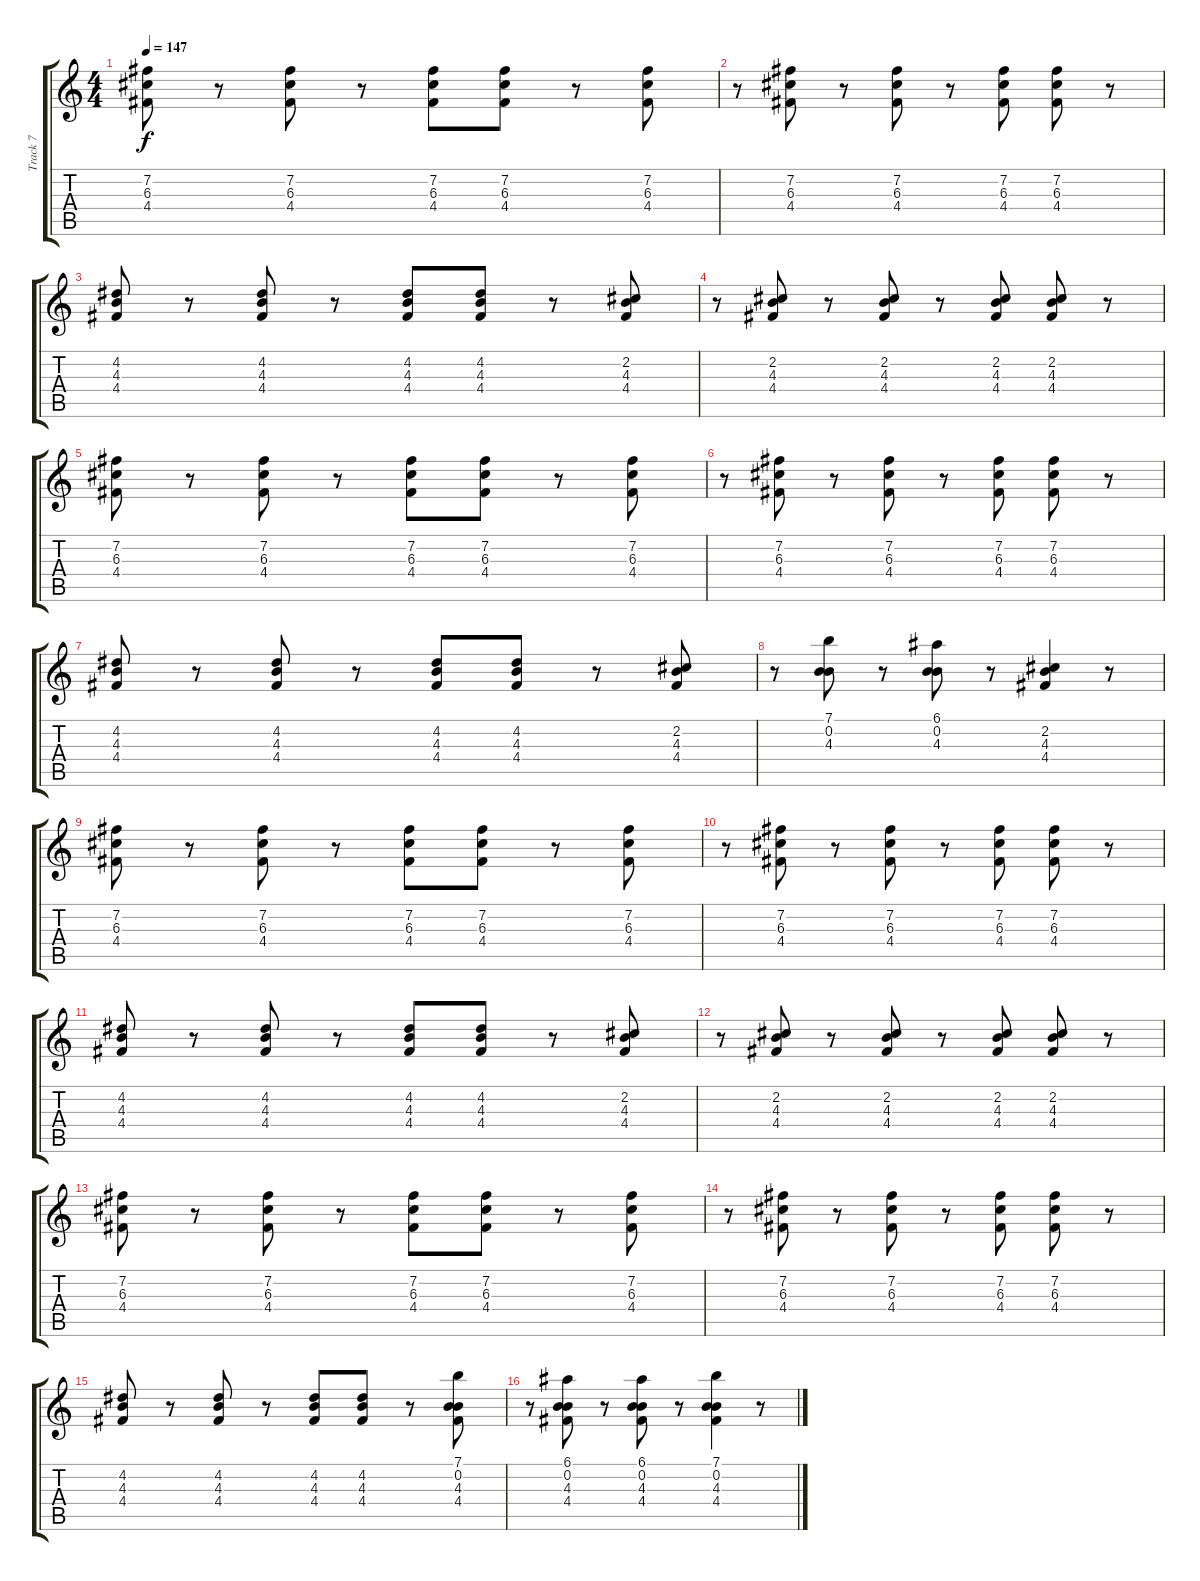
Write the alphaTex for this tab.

\track ("Track 7" "Track 7") {instrument distortionguitar}
\staff {score tabs}
\tuning (E4 B3 G3 D3 A2 E2) {hide}
\ts (4 4)
\tempo 147
\clef g2
\ks c
(7.2 6.3 4.4).8{dy f} r.8 (7.2 6.3 4.4).8 r.8 (7.2 6.3 4.4).8 (7.2 6.3 4.4).8 r.8 (7.2 6.3 4.4).8 |
r.8 (7.2 6.3 4.4).8 r.8 (7.2 6.3 4.4).8 r.8 (7.2 6.3 4.4).8 (7.2 6.3 4.4).8 r.8 |
(4.2 4.3 4.4).8 r.8 (4.2 4.3 4.4).8 r.8 (4.2 4.3 4.4).8 (4.2 4.3 4.4).8 r.8 (2.2 4.3 4.4).8 |
r.8 (2.2 4.3 4.4).8 r.8 (2.2 4.3 4.4).8 r.8 (2.2 4.3 4.4).8 (2.2 4.3 4.4).8 r.8 |
(7.2 6.3 4.4).8 r.8 (7.2 6.3 4.4).8 r.8 (7.2 6.3 4.4).8 (7.2 6.3 4.4).8 r.8 (7.2 6.3 4.4).8 |
r.8 (7.2 6.3 4.4).8 r.8 (7.2 6.3 4.4).8 r.8 (7.2 6.3 4.4).8 (7.2 6.3 4.4).8 r.8 |
(4.2 4.3 4.4).8 r.8 (4.2 4.3 4.4).8 r.8 (4.2 4.3 4.4).8 (4.2 4.3 4.4).8 r.8 (2.2 4.3 4.4).8 |
r.8 (7.1 0.2 4.3).8 r.8 (6.1 0.2 4.3).8 r.8 (2.2 4.3 4.4).4 r.8 |
(7.2 6.3 4.4).8 r.8 (7.2 6.3 4.4).8 r.8 (7.2 6.3 4.4).8 (7.2 6.3 4.4).8 r.8 (7.2 6.3 4.4).8 |
r.8 (7.2 6.3 4.4).8 r.8 (7.2 6.3 4.4).8 r.8 (7.2 6.3 4.4).8 (7.2 6.3 4.4).8 r.8 |
(4.2 4.3 4.4).8 r.8 (4.2 4.3 4.4).8 r.8 (4.2 4.3 4.4).8 (4.2 4.3 4.4).8 r.8 (2.2 4.3 4.4).8 |
r.8 (2.2 4.3 4.4).8 r.8 (2.2 4.3 4.4).8 r.8 (2.2 4.3 4.4).8 (2.2 4.3 4.4).8 r.8 |
(7.2 6.3 4.4).8 r.8 (7.2 6.3 4.4).8 r.8 (7.2 6.3 4.4).8 (7.2 6.3 4.4).8 r.8 (7.2 6.3 4.4).8 |
r.8 (7.2 6.3 4.4).8 r.8 (7.2 6.3 4.4).8 r.8 (7.2 6.3 4.4).8 (7.2 6.3 4.4).8 r.8 |
(4.2 4.3 4.4).8 r.8 (4.2 4.3 4.4).8 r.8 (4.2 4.3 4.4).8 (4.2 4.3 4.4).8 r.8 (7.1 0.2 4.3 4.4).8 |
r.8 (6.1 0.2 4.3 4.4).8 r.8 (6.1 0.2 4.3 4.4).8 r.8 (7.1 0.2 4.3 4.4).4 r.8
